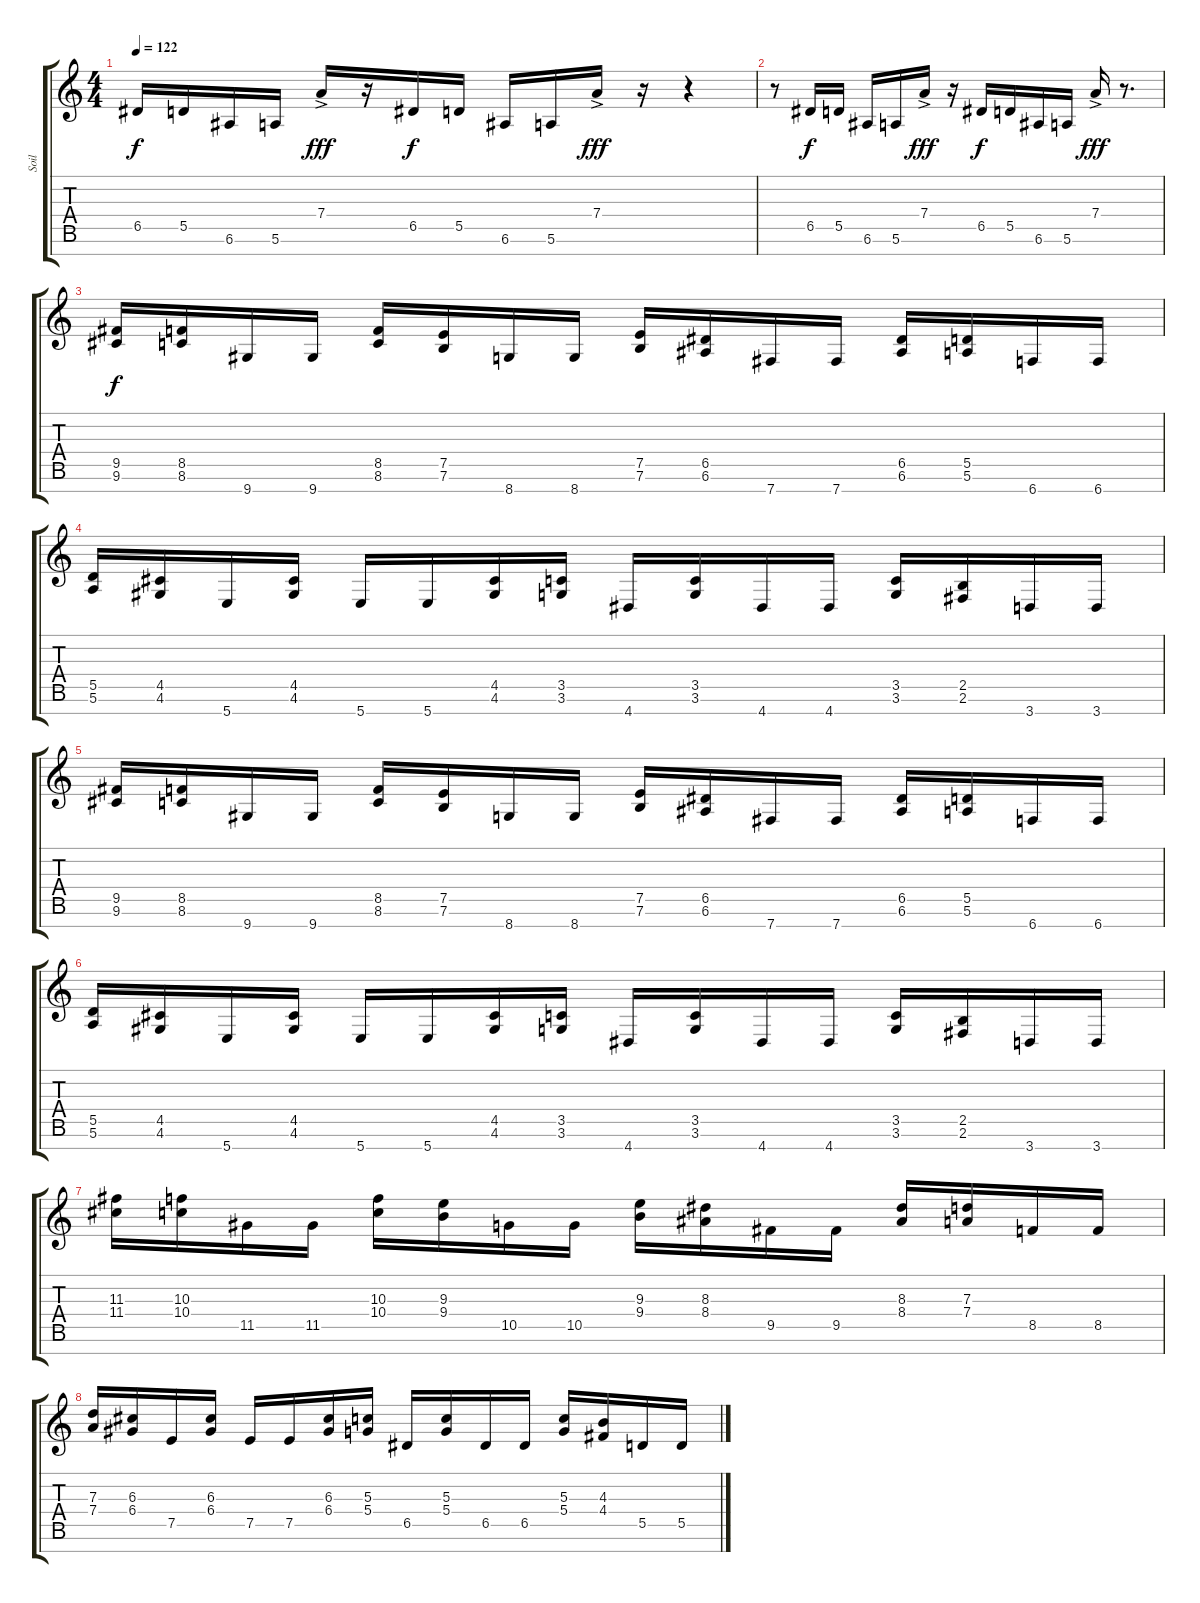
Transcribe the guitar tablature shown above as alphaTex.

\track ("Soil" "Soil") {instrument overdrivenguitar}
\staff {score tabs}
\tuning (E4 B3 G3 D3 A2 E2 B1) {hide}
\ts (4 4)
\tempo 122
\clef g2
\ks c
6.5.16{dy f instrument overdrivenguitar} 5.5.16 6.6.16 5.6.16 7.4{ac}.16{dy fff} r.16 6.5.16{dy f} 5.5.16 6.6.16 5.6.16 7.4{ac}.16{dy fff} r.16 r.4 |
r.8 6.5.16{dy f} 5.5.16 6.6.16 5.6.16 7.4{ac}.16{dy fff} r.16 6.5.16{dy f} 5.5.16 6.6.16 5.6.16 7.4{ac}.16{dy fff} r.8{d} |
(9.5 9.6).16{dy f} (8.5 8.6).16 9.7.16 9.7.16 (8.5 8.6).16 (7.5 7.6).16 8.7.16 8.7.16 (7.5 7.6).16 (6.5 6.6).16 7.7.16 7.7.16 (6.5 6.6).16 (5.5 5.6).16 6.7.16 6.7.16 |
(5.5 5.6).16 (4.5 4.6).16 5.7.16 (4.5 4.6).16 5.7.16 5.7.16 (4.5 4.6).16 (3.5 3.6).16 4.7.16 (3.5 3.6).16 4.7.16 4.7.16 (3.5 3.6).16 (2.5 2.6).16 3.7.16 3.7.16 |
(9.5 9.6).16 (8.5 8.6).16 9.7.16 9.7.16 (8.5 8.6).16 (7.5 7.6).16 8.7.16 8.7.16 (7.5 7.6).16 (6.5 6.6).16 7.7.16 7.7.16 (6.5 6.6).16 (5.5 5.6).16 6.7.16 6.7.16 |
(5.5 5.6).16 (4.5 4.6).16 5.7.16 (4.5 4.6).16 5.7.16 5.7.16 (4.5 4.6).16 (3.5 3.6).16 4.7.16 (3.5 3.6).16 4.7.16 4.7.16 (3.5 3.6).16 (2.5 2.6).16 3.7.16 3.7.16 |
(11.3 11.4).16 (10.3 10.4).16 11.5.16 11.5.16 (10.3 10.4).16 (9.3 9.4).16 10.5.16 10.5.16 (9.3 9.4).16 (8.3 8.4).16 9.5.16 9.5.16 (8.3 8.4).16 (7.3 7.4).16 8.5.16 8.5.16 |
(7.3 7.4).16 (6.3 6.4).16 7.5.16 (6.3 6.4).16 7.5.16 7.5.16 (6.3 6.4).16 (5.3 5.4).16 6.5.16 (5.3 5.4).16 6.5.16 6.5.16 (5.3 5.4).16 (4.3 4.4).16 5.5.16 5.5.16
